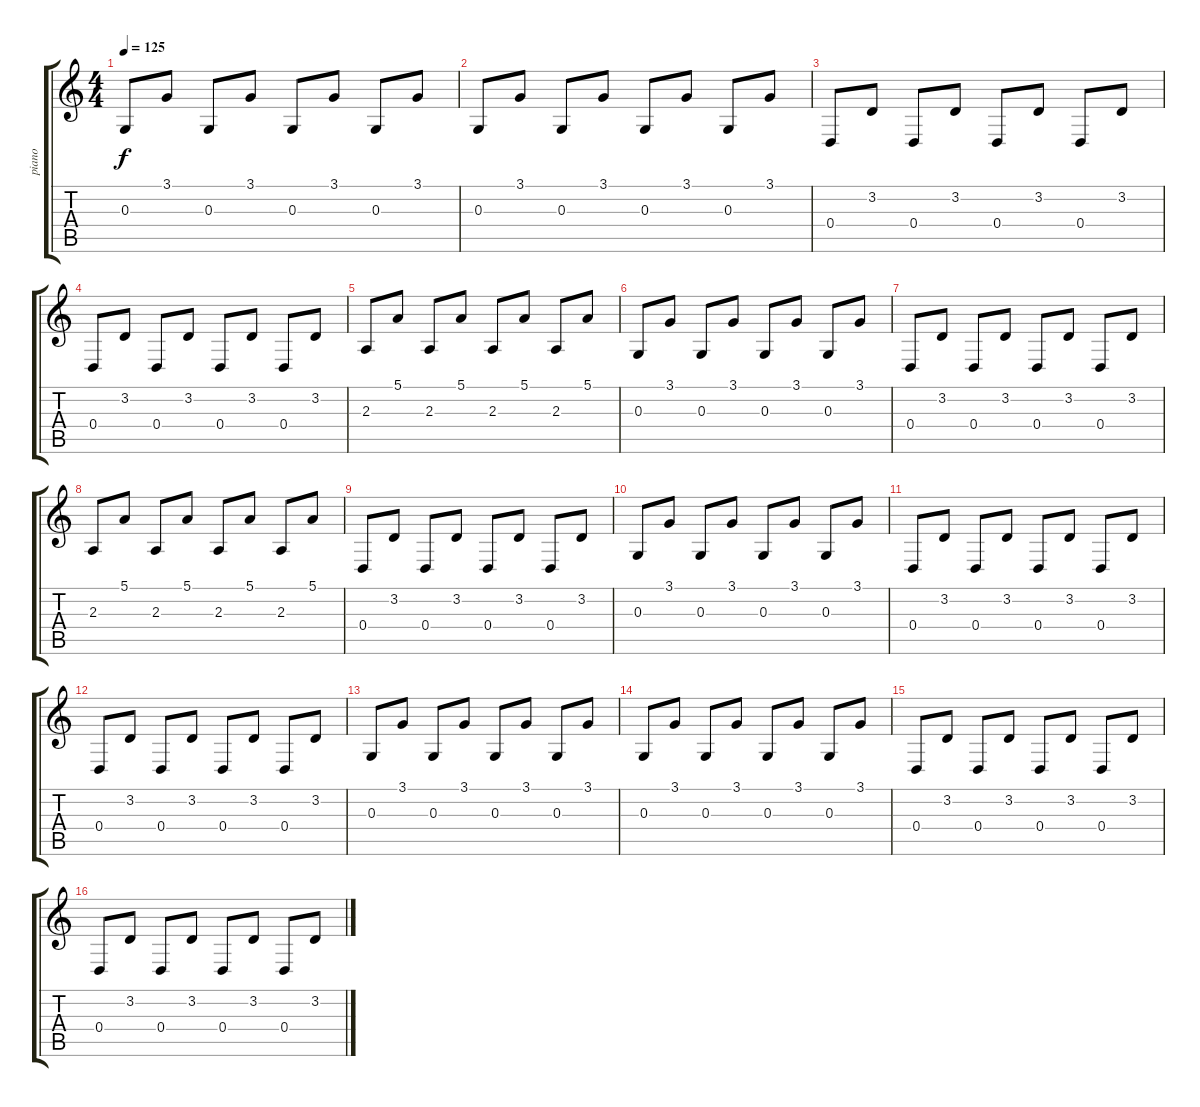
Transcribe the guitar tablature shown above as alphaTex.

\track ("piano" "piano") {instrument acousticgrandpiano}
\staff {score tabs}
\tuning (E4 B3 G3 D3 A2 E2) {hide}
\ts (4 4)
\tempo 125
\clef g2
\ks c
0.3.8{dy f} 3.1.8 0.3.8 3.1.8 0.3.8 3.1.8 0.3.8 3.1.8 |
0.3.8 3.1.8 0.3.8 3.1.8 0.3.8 3.1.8 0.3.8 3.1.8 |
0.4.8 3.2.8 0.4.8 3.2.8 0.4.8 3.2.8 0.4.8 3.2.8 |
0.4.8 3.2.8 0.4.8 3.2.8 0.4.8 3.2.8 0.4.8 3.2.8 |
2.3.8 5.1.8 2.3.8 5.1.8 2.3.8 5.1.8 2.3.8 5.1.8 |
0.3.8 3.1.8 0.3.8 3.1.8 0.3.8 3.1.8 0.3.8 3.1.8 |
0.4.8 3.2.8 0.4.8 3.2.8 0.4.8 3.2.8 0.4.8 3.2.8 |
2.3.8{volume 9} 5.1.8 2.3.8 5.1.8 2.3.8 5.1.8 2.3.8 5.1.8 |
0.4.8 3.2.8 0.4.8 3.2.8 0.4.8 3.2.8 0.4.8 3.2.8 |
0.3.8 3.1.8 0.3.8 3.1.8 0.3.8 3.1.8 0.3.8 3.1.8 |
0.4.8 3.2.8 0.4.8 3.2.8 0.4.8 3.2.8 0.4.8 3.2.8 |
0.4.8 3.2.8 0.4.8 3.2.8 0.4.8 3.2.8 0.4.8 3.2.8 |
0.3.8 3.1.8 0.3.8 3.1.8 0.3.8 3.1.8 0.3.8 3.1.8 |
0.3.8 3.1.8 0.3.8 3.1.8 0.3.8 3.1.8 0.3.8 3.1.8 |
0.4.8 3.2.8 0.4.8 3.2.8 0.4.8 3.2.8 0.4.8 3.2.8 |
0.4.8 3.2.8 0.4.8 3.2.8 0.4.8 3.2.8 0.4.8 3.2.8
